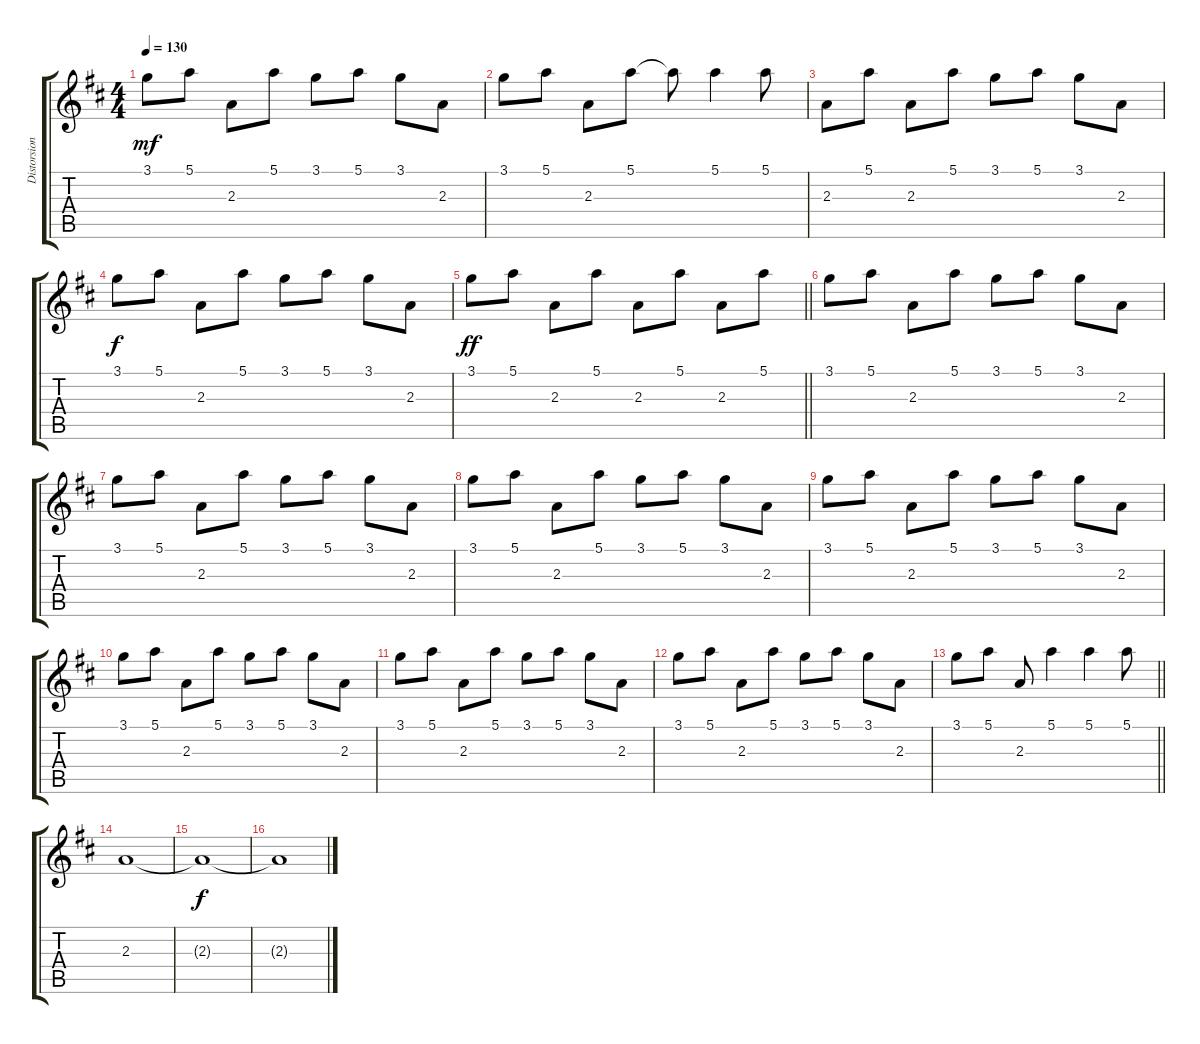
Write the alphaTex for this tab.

\track ("Distorsion Piano LH" "Distorsion") {instrument distortionguitar}
\staff {score tabs}
\tuning (E4 B3 G3 D3 A2 E2) {hide}
\ts (4 4)
\tempo 130
\clef g2
\ks d
3.1.8{dy mf} 5.1.8 2.3.8 5.1.8 3.1.8 5.1.8 3.1.8 2.3.8 |
3.1.8 5.1.8 2.3.8 5.1.8 5.1{t}.8 5.1.4 5.1.8 |
2.3.8 5.1.8 2.3.8 5.1.8 3.1.8 5.1.8 3.1.8 2.3.8 |
3.1.8{dy f} 5.1.8 2.3.8 5.1.8 3.1.8 5.1.8 3.1.8 2.3.8 |
\barLineRight lightlight
3.1.8{dy ff} 5.1.8 2.3.8 5.1.8 2.3.8 5.1.8 2.3.8 5.1.8 |
3.1.8 5.1.8 2.3.8 5.1.8 3.1.8 5.1.8 3.1.8 2.3.8 |
3.1.8 5.1.8 2.3.8 5.1.8 3.1.8 5.1.8 3.1.8 2.3.8 |
3.1.8 5.1.8 2.3.8 5.1.8 3.1.8 5.1.8 3.1.8 2.3.8 |
3.1.8 5.1.8 2.3.8 5.1.8 3.1.8 5.1.8 3.1.8 2.3.8 |
3.1.8 5.1.8 2.3.8 5.1.8 3.1.8 5.1.8 3.1.8 2.3.8 |
3.1.8 5.1.8 2.3.8 5.1.8 3.1.8 5.1.8 3.1.8 2.3.8 |
3.1.8 5.1.8 2.3.8 5.1.8 3.1.8 5.1.8 3.1.8 2.3.8 |
\barLineRight lightlight
3.1.8 5.1.8 2.3.8 5.1.4 5.1.4 5.1.8 |
2.3.1{volume 10} |
2.3{t}.1{dy f} |
2.3{t}.1
